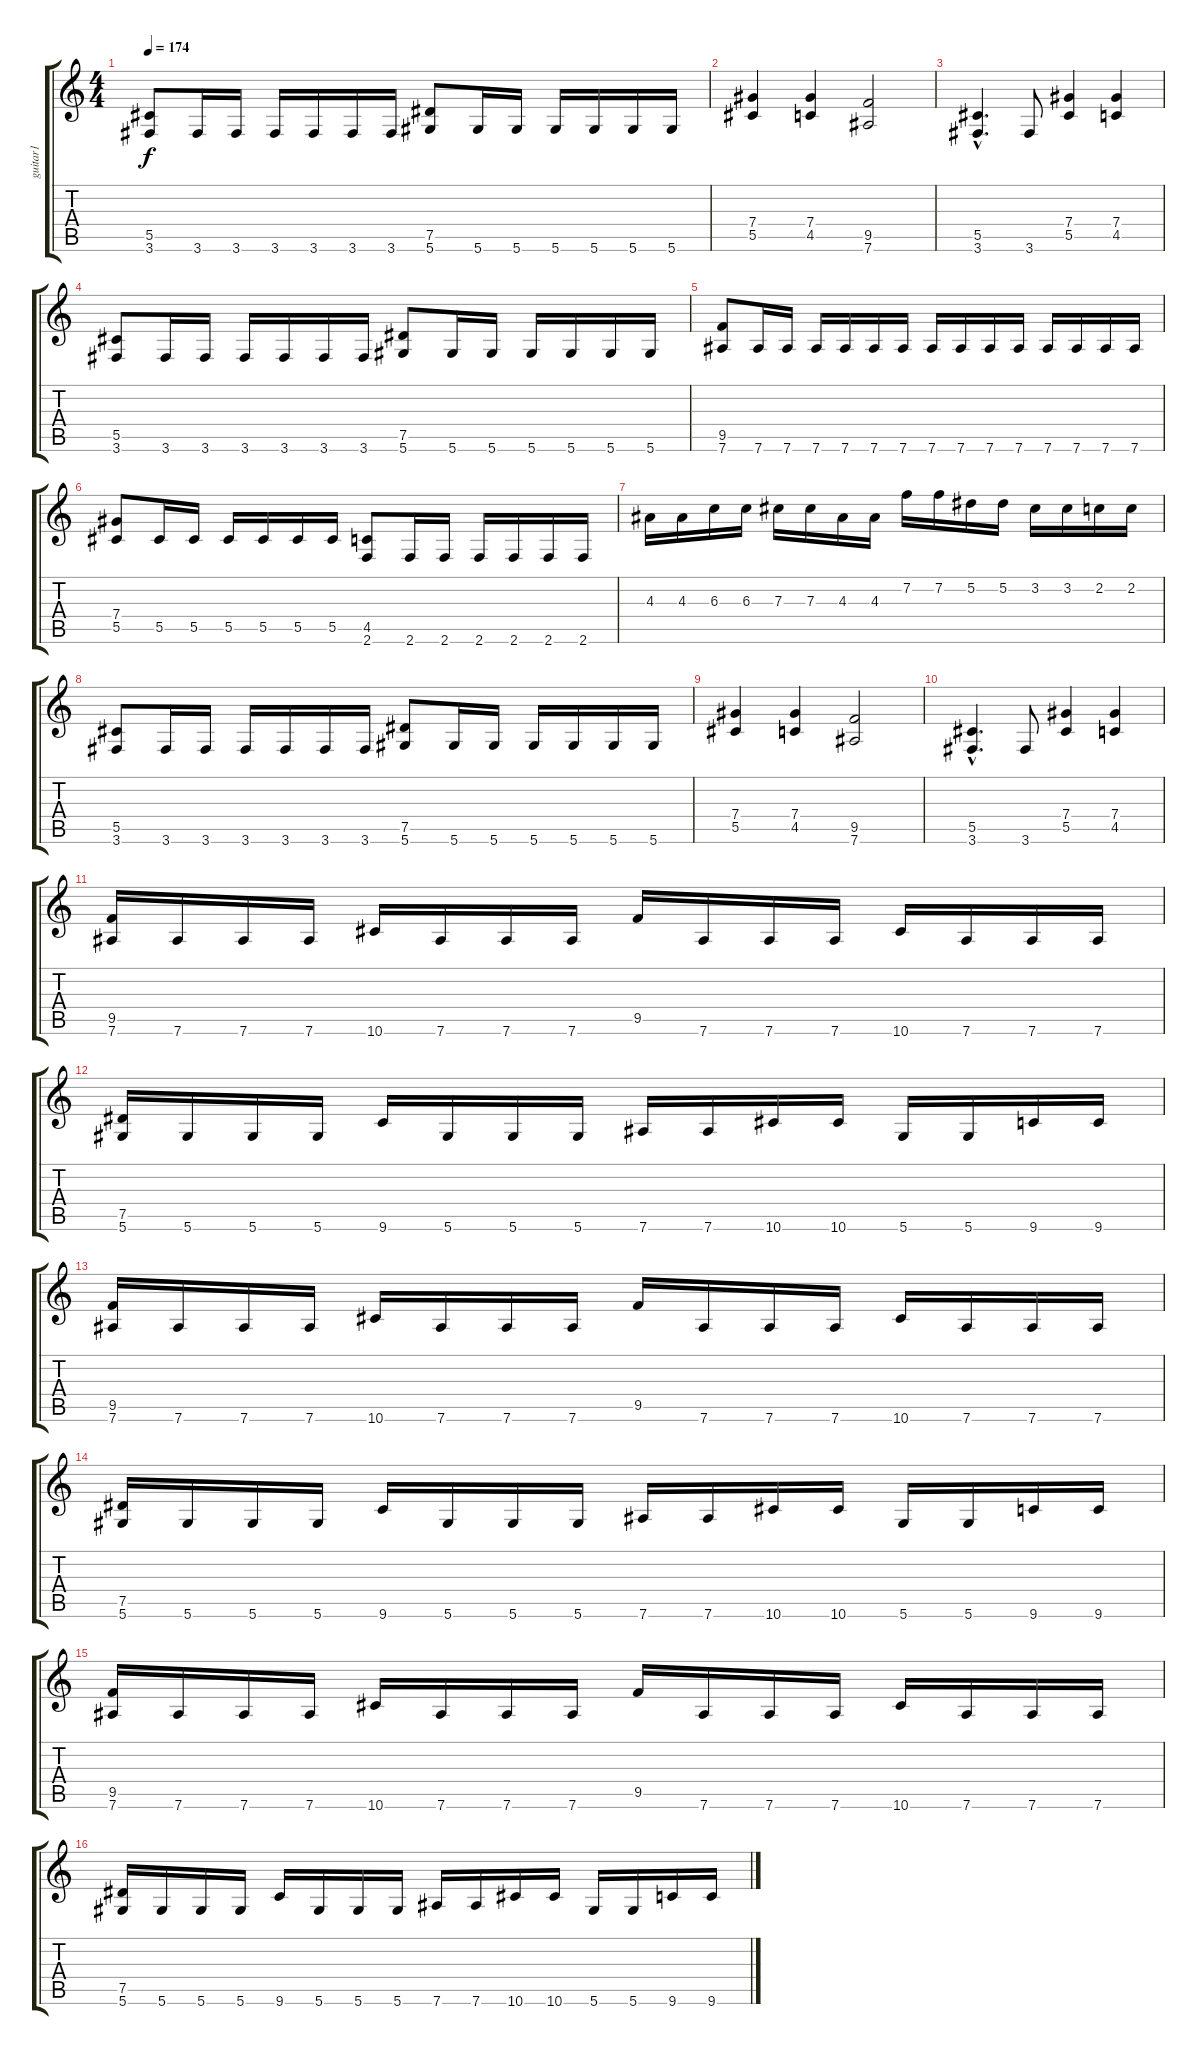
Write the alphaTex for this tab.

\track ("guitar1" "guitar1") {instrument overdrivenguitar}
\staff {score tabs}
\tuning (Eb4 Bb3 Gb3 Db3 Ab2 Eb2) {hide}
\ts (4 4)
\tempo 174
\clef g2
\ks c
(5.5 3.6).8{dy f} 3.6.16 3.6.16 3.6.16 3.6.16 3.6.16 3.6.16 (7.5 5.6).8 5.6.16 5.6.16 5.6.16 5.6.16 5.6.16 5.6.16 |
(7.4 5.5).4 (7.4 4.5).4 (9.5 7.6).2 |
(5.5{hac} 3.6{hac}).4{d} 3.6.8 (7.4 5.5).4 (7.4 4.5).4 |
(5.5 3.6).8 3.6.16 3.6.16 3.6.16 3.6.16 3.6.16 3.6.16 (7.5 5.6).8 5.6.16 5.6.16 5.6.16 5.6.16 5.6.16 5.6.16 |
(9.5 7.6).8 7.6.16 7.6.16 7.6.16 7.6.16 7.6.16 7.6.16 7.6.16 7.6.16 7.6.16 7.6.16 7.6.16 7.6.16 7.6.16 7.6.16 |
(7.4 5.5).8 5.5.16 5.5.16 5.5.16 5.5.16 5.5.16 5.5.16 (4.5 2.6).8 2.6.16 2.6.16 2.6.16 2.6.16 2.6.16 2.6.16 |
4.3.16 4.3.16 6.3.16 6.3.16 7.3.16 7.3.16 4.3.16 4.3.16 7.2.16 7.2.16 5.2.16 5.2.16 3.2.16 3.2.16 2.2.16 2.2.16 |
(5.5 3.6).8 3.6.16 3.6.16 3.6.16 3.6.16 3.6.16 3.6.16 (7.5 5.6).8 5.6.16 5.6.16 5.6.16 5.6.16 5.6.16 5.6.16 |
(7.4 5.5).4 (7.4 4.5).4 (9.5 7.6).2 |
(5.5{hac} 3.6{hac}).4{d} 3.6.8 (7.4 5.5).4 (7.4 4.5).4 |
(9.5 7.6).16 7.6.16 7.6.16 7.6.16 10.6.16 7.6.16 7.6.16 7.6.16 9.5.16 7.6.16 7.6.16 7.6.16 10.6.16 7.6.16 7.6.16 7.6.16 |
(7.5 5.6).16 5.6.16 5.6.16 5.6.16 9.6.16 5.6.16 5.6.16 5.6.16 7.6.16 7.6.16 10.6.16 10.6.16 5.6.16 5.6.16 9.6.16 9.6.16 |
(9.5 7.6).16 7.6.16 7.6.16 7.6.16 10.6.16 7.6.16 7.6.16 7.6.16 9.5.16 7.6.16 7.6.16 7.6.16 10.6.16 7.6.16 7.6.16 7.6.16 |
(7.5 5.6).16 5.6.16 5.6.16 5.6.16 9.6.16 5.6.16 5.6.16 5.6.16 7.6.16 7.6.16 10.6.16 10.6.16 5.6.16 5.6.16 9.6.16 9.6.16 |
(9.5 7.6).16 7.6.16 7.6.16 7.6.16 10.6.16 7.6.16 7.6.16 7.6.16 9.5.16 7.6.16 7.6.16 7.6.16 10.6.16 7.6.16 7.6.16 7.6.16 |
(7.5 5.6).16 5.6.16 5.6.16 5.6.16 9.6.16 5.6.16 5.6.16 5.6.16 7.6.16 7.6.16 10.6.16 10.6.16 5.6.16 5.6.16 9.6.16 9.6.16
